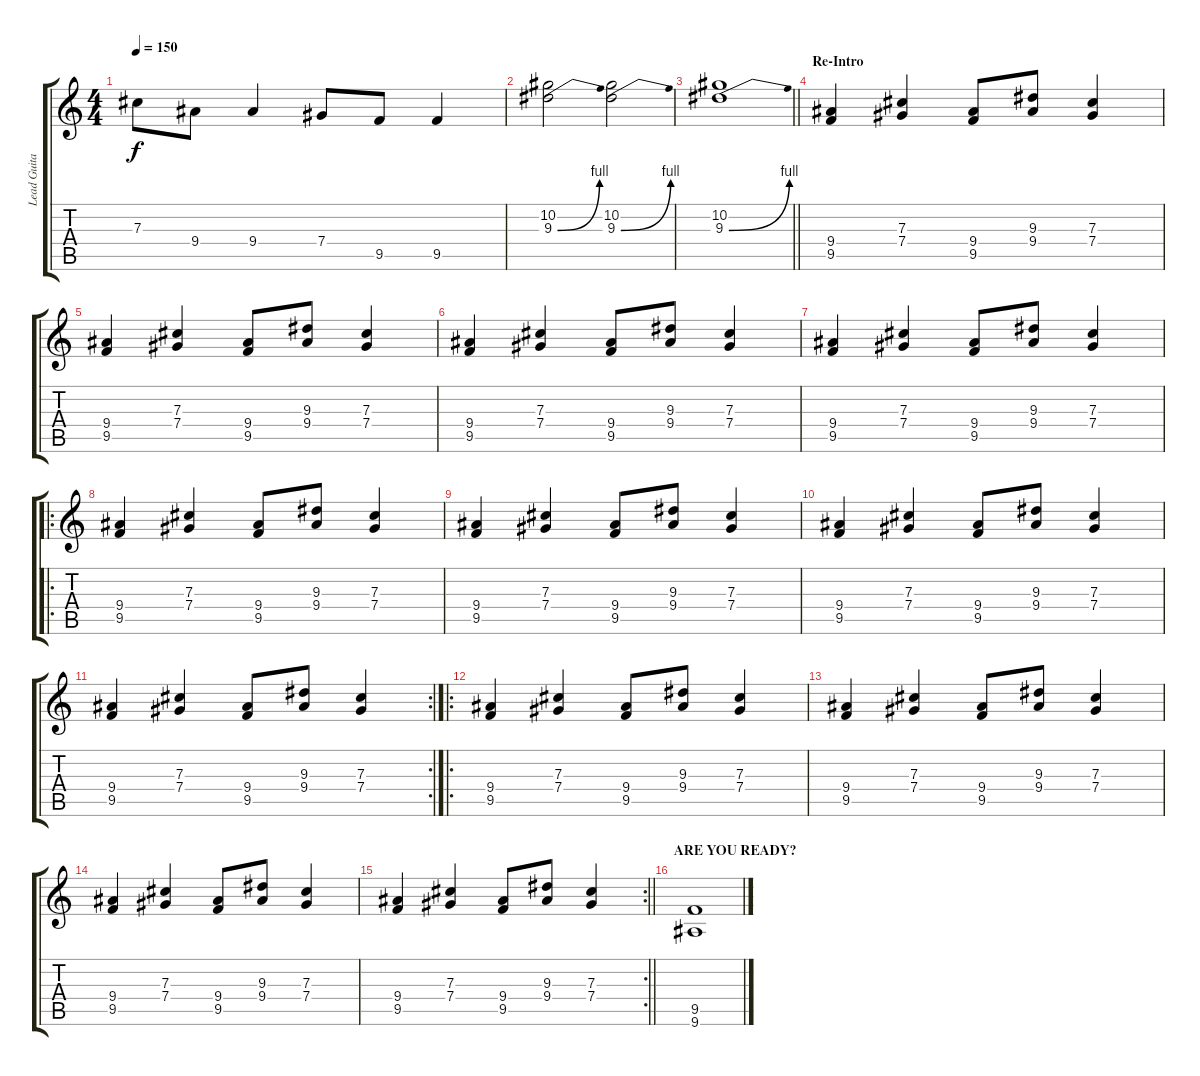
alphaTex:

\track ("Lead Guitar" "Lead Guita") {instrument distortionguitar}
\staff {score tabs}
\tuning (Eb4 Bb3 Gb3 Db3 Ab2 Db2) {hide}
\ts (4 4)
\tempo 150
\clef g2
\ks c
7.3.8{dy f} 9.4.8 9.4.4 7.4.8 9.5.8 9.5.4 |
(10.2 9.3{be (bend 0 0 60 4)}).2 (10.2 9.3{be (bend 0 0 60 4)}).2 |
\barLineRight lightlight
(10.2 9.3{be (bend 0 0 60 4)}).1 |
\section ("" "Re-Intro")
(9.4 9.5).4 (7.3 7.4).4 (9.4 9.5).8 (9.3 9.4).8 (7.3 7.4).4 |
(9.4 9.5).4 (7.3 7.4).4 (9.4 9.5).8 (9.3 9.4).8 (7.3 7.4).4 |
(9.4 9.5).4 (7.3 7.4).4 (9.4 9.5).8 (9.3 9.4).8 (7.3 7.4).4 |
(9.4 9.5).4 (7.3 7.4).4 (9.4 9.5).8 (9.3 9.4).8 (7.3 7.4).4 |
\ro
(9.4 9.5).4 (7.3 7.4).4 (9.4 9.5).8 (9.3 9.4).8 (7.3 7.4).4 |
(9.4 9.5).4 (7.3 7.4).4 (9.4 9.5).8 (9.3 9.4).8 (7.3 7.4).4 |
(9.4 9.5).4 (7.3 7.4).4 (9.4 9.5).8 (9.3 9.4).8 (7.3 7.4).4 |
\rc 2
(9.4 9.5).4 (7.3 7.4).4 (9.4 9.5).8 (9.3 9.4).8 (7.3 7.4).4 |
\ro
(9.4 9.5).4 (7.3 7.4).4 (9.4 9.5).8 (9.3 9.4).8 (7.3 7.4).4 |
(9.4 9.5).4 (7.3 7.4).4 (9.4 9.5).8 (9.3 9.4).8 (7.3 7.4).4 |
(9.4 9.5).4 (7.3 7.4).4 (9.4 9.5).8 (9.3 9.4).8 (7.3 7.4).4 |
\rc 2
\barLineRight lightlight
(9.4 9.5).4 (7.3 7.4).4 (9.4 9.5).8 (9.3 9.4).8 (7.3 7.4).4 |
\section ("" "ARE YOU READY?")
(9.5 9.6).1
